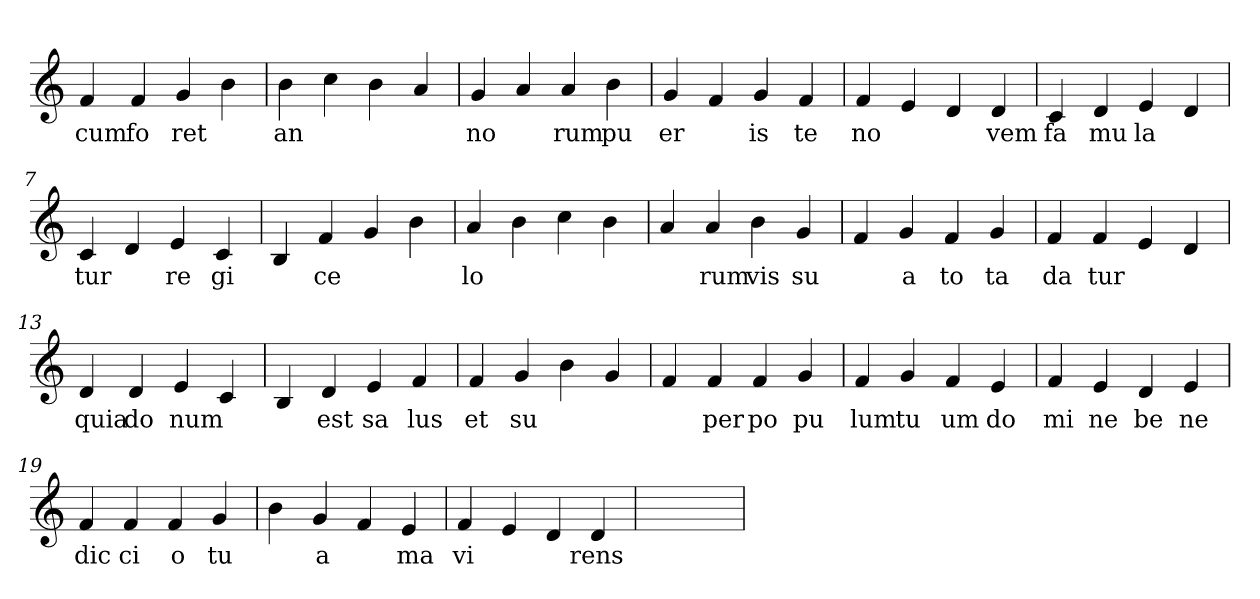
**kern	**text
*part1	*part1
*staff1	*staff1
*clefG2	*
=1	=1
4f	cum
4f	fo
4g	ret
4b	.
=2	=2
4b	an
4cc	.
4b	.
4a	.
=3	=3
4g	no
4a	.
4a	rum
4b	pu
=4	=4
4g	er
4f	.
4g	is
4f	te
=5	=5
4f	no
4e	.
4d	.
4d	vem
=6	=6
4c	fa
4d	mu
4e	la
4d	.
=7	=7
4c	tur
4d	.
4e	re
4c	gi
=8	=8
4B	.
4f	ce
4g	.
4b	.
=9	=9
4a	lo
4b	.
4cc	.
4b	.
=10	=10
4a	.
4a	rum
4b	vis
4g	su
=11	=11
4f	.
4g	a
4f	to
4g	ta
=12	=12
4f	da
4f	tur
4e	.
4d	.
=13	=13
4d	quia
4d	do
4e	num
4c	.
=14	=14
4B	.
4d	est
4e	sa
4f	lus
=15	=15
4f	et
4g	su
4b	.
4g	.
=16	=16
4f	.
4f	per
4f	po
4g	pu
=17	=17
4f	lum
4g	tu
4f	um
4e	do
=18	=18
4f	mi
4e	ne
4d	be
4e	ne
=19	=19
4f	dic
4f	ci
4f	o
4g	tu
=20	=20
4b	.
4g	a
4f	.
4e	ma
=21	=21
4f	vi
4e	.
4d	.
4d	rens
=22	=22
1ryy	.
=	=
*-	*-
